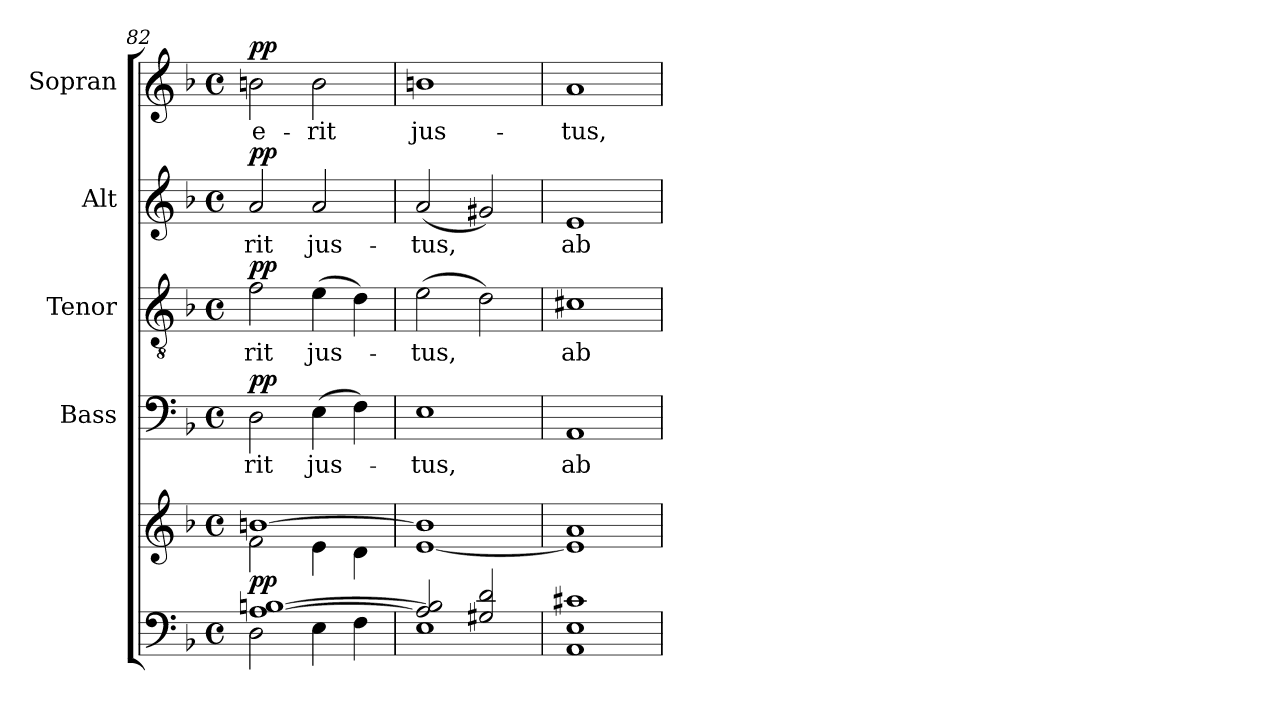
**kern	**kern	**dynam	**kern	**text	**dynam	**kern	**text	**dynam	**kern	**text	**dynam	**kern	**text	**dynam
*part5	*part5	*part5	*part4	*part4	*part4	*part3	*part3	*part3	*part2	*part2	*part2	*part1	*part1	*part1
*staff6	*staff5	*staff5/6	*staff4	*staff4	*staff4	*staff3	*staff3	*staff3	*staff2	*staff2	*staff2	*staff1	*staff1	*staff1
*	*	*	*I"Bass	*	*	*I"Tenor	*	*	*I"Alt	*	*	*I"Sopran	*	*
*	*	*	*I'B.	*	*	*I'T.	*	*	*I'A.	*	*	*I'S.	*	*
*clefF4	*clefG2	*	*clefF4	*	*	*clefGv2	*	*	*clefG2	*	*	*clefG2	*	*
*k[b-]	*k[b-]	*	*k[b-]	*	*	*k[b-]	*	*	*k[b-]	*	*	*k[b-]	*	*
*F:	*F:	*	*F:	*	*	*F:	*	*	*F:	*	*	*F:	*	*
*M4/4	*M4/4	*	*M4/4	*	*	*M4/4	*	*	*M4/4	*	*	*M4/4	*	*
*met(c)	*met(c)	*	*met(c)	*	*	*met(c)	*	*	*met(c)	*	*	*met(c)	*	*
=82	=82	=82	=82	=82	=82	=82	=82	=82	=82	=82	=82	=82	=82	=82
*^	*^	*	*	*	*	*	*	*	*	*	*	*	*	*
!	!	!	!	!LO:DY:b	!	!LO:LY:b	!LO:DY:a	!	!LO:LY:b	!LO:DY:a	!	!LO:LY:b	!LO:DY:a	!	!LO:LY:b	!LO:DY:a
[>1A [>1Bn	2D\	[>1bn	2f\	pp	2D\	-rit	pp	2f\	-rit	pp	2a/	-rit	pp	2bn\	e-	pp
!	!	!	!	!	!	!LO:LY:b	!	!	!LO:LY:b	!	!	!LO:LY:b	!	!	!LO:LY:b	!
.	4E\	.	4e\	.	(>4E\	jus-	.	(>4e\	jus-	.	2a/	jus-	.	2b\	-rit	.
.	4F\	.	4d\	.	4F\)	.	.	4d\)	.	.	.	.	.	.	.	.
=83	=83	=83	=83	=83	=83	=83	=83	=83	=83	=83	=83	=83	=83	=83	=83	=83
!	!	!	!	!	!	!LO:LY:b	!	!	!LO:LY:b	!	!	!LO:LY:b	!	!	!LO:LY:b	!
2A/] 2B/]	1E	1b]	[<1e	.	1E	-tus,	.	(>2e\	-tus,	.	(<2a/	-tus,	.	1bn	jus-	.
2G#X/ 2d/	.	.	.	.	.	.	.	2d\)	.	.	2g#X/)	.	.	.	.	.
=84	=84	=84	=84	=84	=84	=84	=84	=84	=84	=84	=84	=84	=84	=84	=84	=84
!	!	!	!	!	!	!LO:LY:b	!	!	!LO:LY:b	!	!	!LO:LY:b	!	!	!LO:LY:b	!
1c#X	1AA 1E	1a	1e]	.	1AA	ab	.	1c#X	ab	.	1e	ab	.	1a	-tus,	.
*v	*v	*	*	*	*	*	*	*	*	*	*	*	*	*	*	*
*	*v	*v	*	*	*	*	*	*	*	*	*	*	*	*	*
=	=	=	=	=	=	=	=	=	=	=	=	=	=	=
*-	*-	*-	*-	*-	*-	*-	*-	*-	*-	*-	*-	*-	*-	*-
